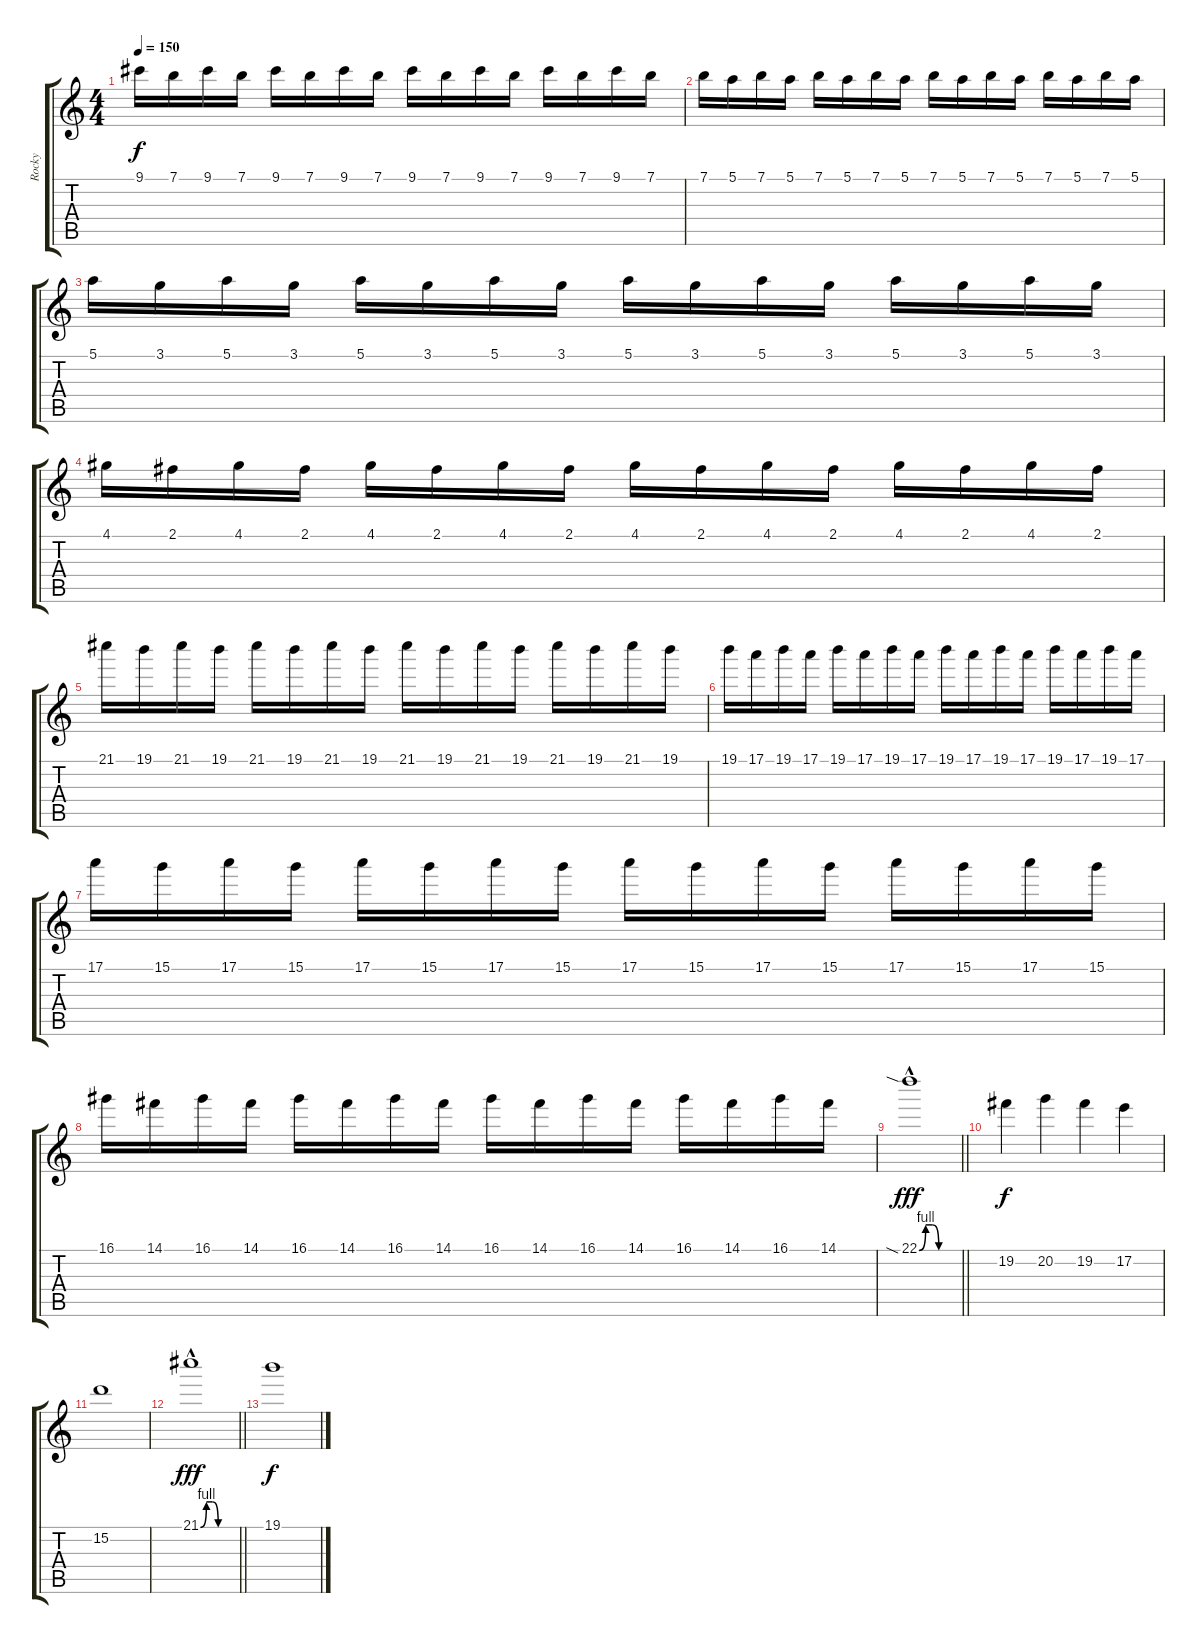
\track ("Rocky" "Rocky") {instrument overdrivenguitar}
\staff {score tabs}
\tuning (E4 B3 G3 D3 A2 E2) {hide}
\ts (4 4)
\tempo 150
\clef g2
\ks c
9.1.16{dy f} 7.1.16 9.1.16 7.1.16 9.1.16 7.1.16 9.1.16 7.1.16 9.1.16 7.1.16 9.1.16 7.1.16 9.1.16 7.1.16 9.1.16 7.1.16 |
7.1.16 5.1.16 7.1.16 5.1.16 7.1.16 5.1.16 7.1.16 5.1.16 7.1.16 5.1.16 7.1.16 5.1.16 7.1.16 5.1.16 7.1.16 5.1.16 |
5.1.16 3.1.16 5.1.16 3.1.16 5.1.16 3.1.16 5.1.16 3.1.16 5.1.16 3.1.16 5.1.16 3.1.16 5.1.16 3.1.16 5.1.16 3.1.16 |
4.1.16 2.1.16 4.1.16 2.1.16 4.1.16 2.1.16 4.1.16 2.1.16 4.1.16 2.1.16 4.1.16 2.1.16 4.1.16 2.1.16 4.1.16 2.1.16 |
21.1.16 19.1.16 21.1.16 19.1.16 21.1.16 19.1.16 21.1.16 19.1.16 21.1.16 19.1.16 21.1.16 19.1.16 21.1.16 19.1.16 21.1.16 19.1.16 |
19.1.16 17.1.16 19.1.16 17.1.16 19.1.16 17.1.16 19.1.16 17.1.16 19.1.16 17.1.16 19.1.16 17.1.16 19.1.16 17.1.16 19.1.16 17.1.16 |
17.1.16 15.1.16 17.1.16 15.1.16 17.1.16 15.1.16 17.1.16 15.1.16 17.1.16 15.1.16 17.1.16 15.1.16 17.1.16 15.1.16 17.1.16 15.1.16 |
16.1.16 14.1.16 16.1.16 14.1.16 16.1.16 14.1.16 16.1.16 14.1.16 16.1.16 14.1.16 16.1.16 14.1.16 16.1.16 14.1.16 16.1.16 14.1.16 |
\barLineRight lightlight
22.1{be (custom 0 0 10 4 20 4 30 0 60 0) sia hac}.1{dy fff} |
19.2.4{dy f} 20.2.4 19.2.4 17.2.4 |
15.2.1 |
\barLineRight lightlight
21.1{be (custom 0 0 10 4 20 4 30 0 60 0) hac}.1{dy fff} |
19.1.1{dy f}
